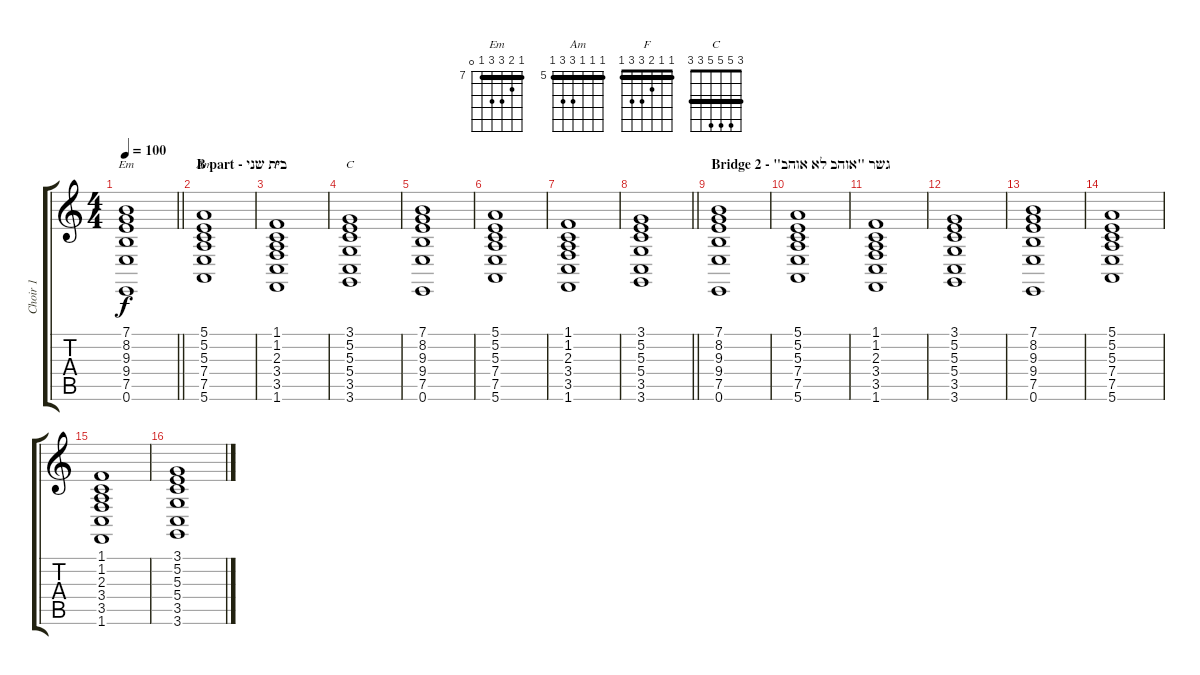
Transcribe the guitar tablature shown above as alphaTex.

\track ("Choir 1" "Choir 1") {instrument choiraahs}
\staff {score tabs}
\tuning (E4 B3 G3 D3 A2 E2) {hide}
\chord ("Em" 7 8 9 9 7 0) {firstfret 7 barre 7}
\chord ("Am" 5 5 5 7 7 5) {firstfret 5 barre 5}
\chord ("F" 1 1 2 3 3 1) {barre 1}
\chord ("C" 3 5 5 5 3 3) {barre 3}
\ts (4 4)
\tempo 100
\clef g2
\barLineRight lightlight
\ks c
(7.1 8.2 9.3 9.4 7.5 0.6).1{ch "Em" dy f} |
\section ("" "B part - בית שני")
(5.1 5.2 5.3 7.4 7.5 5.6).1{ch "Am"} |
(1.1 1.2 2.3 3.4 3.5 1.6).1{ch "F"} |
(3.1 5.2 5.3 5.4 3.5 3.6).1{ch "C"} |
(7.1 8.2 9.3 9.4 7.5 0.6).1 |
(5.1 5.2 5.3 7.4 7.5 5.6).1 |
(1.1 1.2 2.3 3.4 3.5 1.6).1 |
\barLineRight lightlight
(3.1 5.2 5.3 5.4 3.5 3.6).1 |
\section ("" "Bridge 2 - \"גשר \"אוהב לא אוהב")
(7.1 8.2 9.3 9.4 7.5 0.6).1 |
(5.1 5.2 5.3 7.4 7.5 5.6).1 |
(1.1 1.2 2.3 3.4 3.5 1.6).1 |
(3.1 5.2 5.3 5.4 3.5 3.6).1 |
(7.1 8.2 9.3 9.4 7.5 0.6).1 |
(5.1 5.2 5.3 7.4 7.5 5.6).1 |
(1.1 1.2 2.3 3.4 3.5 1.6).1 |
(3.1 5.2 5.3 5.4 3.5 3.6).1
